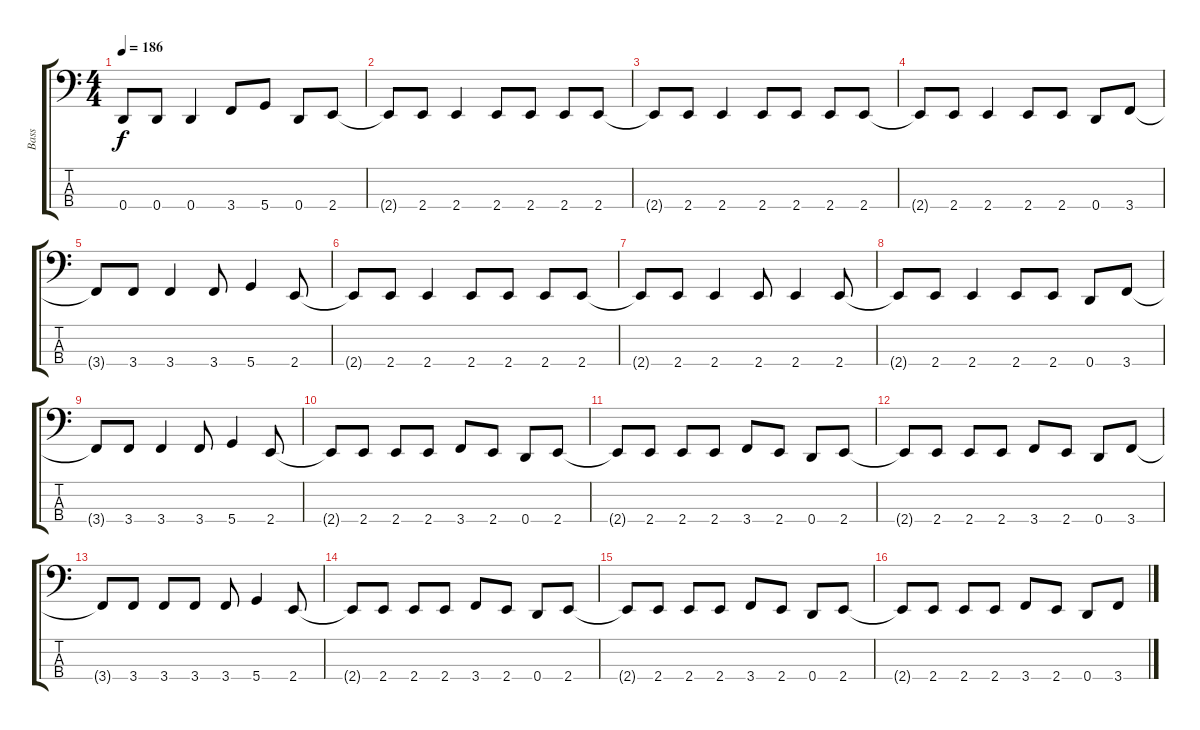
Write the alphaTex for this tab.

\track ("Bass" "Bass") {instrument electricbasspick}
\staff {score tabs}
\tuning (F2 C2 G1 D1) {hide}
\ts (4 4)
\tempo 186
\clef f4
\ks c
0.4{t}.8{dy f} 0.4.8 0.4.4 3.4.8 5.4.8 0.4.8 2.4.8 |
2.4{t}.8 2.4.8 2.4.4 2.4.8 2.4.8 2.4.8 2.4.8 |
2.4{t}.8 2.4.8 2.4.4 2.4.8 2.4.8 2.4.8 2.4.8 |
2.4{t}.8 2.4.8 2.4.4 2.4.8 2.4.8 0.4.8 3.4.8 |
3.4{t}.8 3.4.8 3.4.4 3.4.8 5.4.4 2.4.8 |
2.4{t}.8 2.4.8 2.4.4 2.4.8 2.4.8 2.4.8 2.4.8 |
2.4{t}.8 2.4.8 2.4.4 2.4.8 2.4.4 2.4.8 |
2.4{t}.8 2.4.8 2.4.4 2.4.8 2.4.8 0.4.8 3.4.8 |
3.4{t}.8 3.4.8 3.4.4 3.4.8 5.4.4 2.4.8 |
2.4{t}.8 2.4.8 2.4.8 2.4.8 3.4.8 2.4.8 0.4.8 2.4.8 |
2.4{t}.8 2.4.8 2.4.8 2.4.8 3.4.8 2.4.8 0.4.8 2.4.8 |
2.4{t}.8 2.4.8 2.4.8 2.4.8 3.4.8 2.4.8 0.4.8 3.4.8 |
3.4{t}.8 3.4.8 3.4.8 3.4.8 3.4.8 5.4.4 2.4.8 |
2.4{t}.8 2.4.8 2.4.8 2.4.8 3.4.8 2.4.8 0.4.8 2.4.8 |
2.4{t}.8 2.4.8 2.4.8 2.4.8 3.4.8 2.4.8 0.4.8 2.4.8 |
2.4{t}.8 2.4.8 2.4.8 2.4.8 3.4.8 2.4.8 0.4.8 3.4.8
